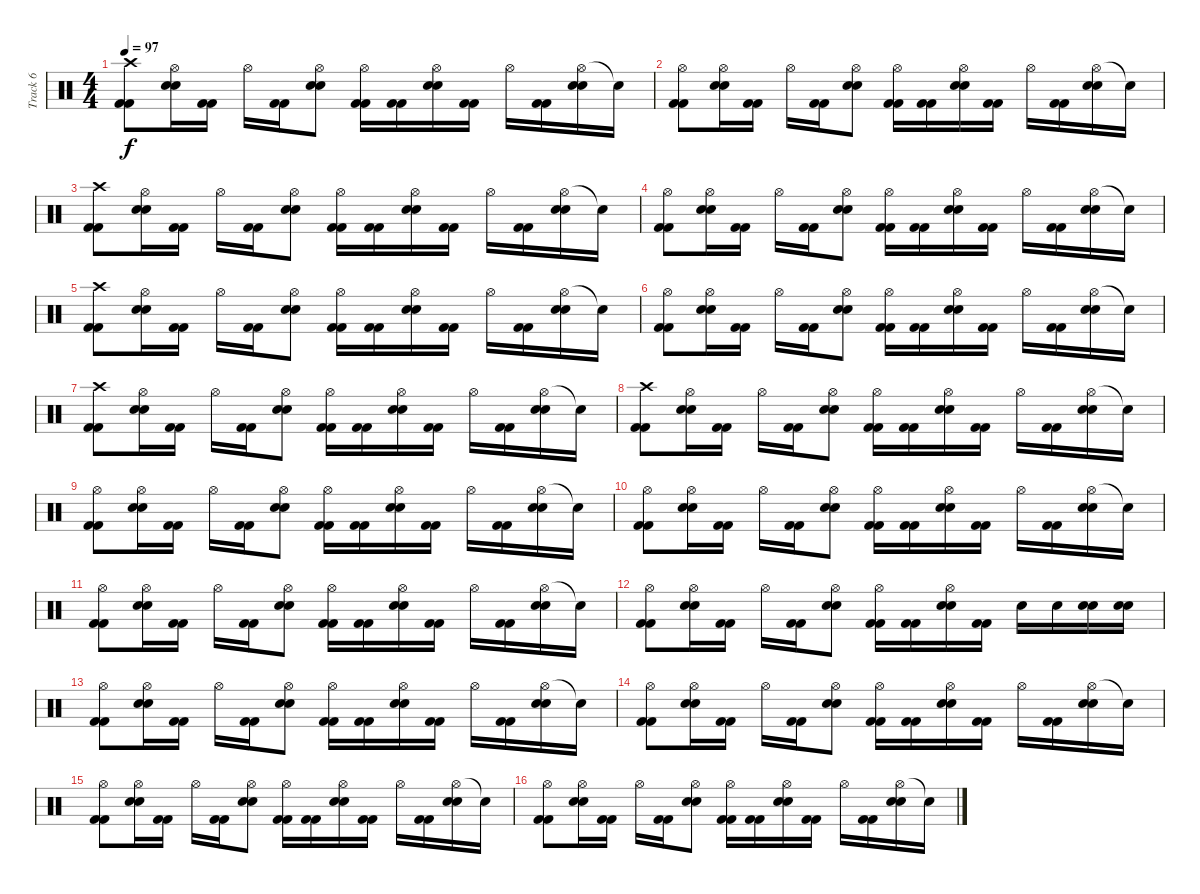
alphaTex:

\track ("Track 6" "Track 6") {instrument percussion}
\staff {score}
\articulation defaults
\ts (4 4)
\tempo 97
\clef neutral
\ks c
("Crash high (hit)" "Kick (hit) 2" "Kick (hit) 2").8{dy f} ("Hi-Hat (open)" "Electric Snare (hit)" "Electric Snare (hit)").16 ("Kick (hit) 2" "Kick (hit) 2").16 "Hi-Hat (open)".16 ("Kick (hit) 2" "Kick (hit) 2").16 ("Hi-Hat (open)" "Electric Snare (hit)" "Electric Snare (hit)").8 ("Hi-Hat (open)" "Kick (hit) 2" "Kick (hit) 2").16 ("Kick (hit) 2" "Kick (hit) 2").16 ("Hi-Hat (open)" "Electric Snare (hit)" "Electric Snare (hit)").16 ("Kick (hit) 2" "Kick (hit) 2").16 "Hi-Hat (open)".16 ("Kick (hit) 2" "Kick (hit) 2").16 ("Hi-Hat (open)" "Electric Snare (hit)" "Electric Snare (hit)").16 "Snare (hit)"{t}.16 |
("Hi-Hat (open)" "Kick (hit) 2" "Kick (hit) 2").8 ("Hi-Hat (open)" "Electric Snare (hit)" "Electric Snare (hit)").16 ("Kick (hit) 2" "Kick (hit) 2").16 "Hi-Hat (open)".16 ("Kick (hit) 2" "Kick (hit) 2").16 ("Hi-Hat (open)" "Electric Snare (hit)" "Electric Snare (hit)").8 ("Hi-Hat (open)" "Kick (hit) 2" "Kick (hit) 2").16 ("Kick (hit) 2" "Kick (hit) 2").16 ("Hi-Hat (open)" "Electric Snare (hit)" "Electric Snare (hit)").16 ("Kick (hit) 2" "Kick (hit) 2").16 "Hi-Hat (open)".16 ("Kick (hit) 2" "Kick (hit) 2").16 ("Hi-Hat (open)" "Electric Snare (hit)" "Electric Snare (hit)").16 "Snare (hit)"{t}.16 |
("Crash high (hit)" "Kick (hit) 2" "Kick (hit) 2").8 ("Hi-Hat (open)" "Electric Snare (hit)" "Electric Snare (hit)").16 ("Kick (hit) 2" "Kick (hit) 2").16 "Hi-Hat (open)".16 ("Kick (hit) 2" "Kick (hit) 2").16 ("Hi-Hat (open)" "Electric Snare (hit)" "Electric Snare (hit)").8 ("Hi-Hat (open)" "Kick (hit) 2" "Kick (hit) 2").16 ("Kick (hit) 2" "Kick (hit) 2").16 ("Hi-Hat (open)" "Electric Snare (hit)" "Electric Snare (hit)").16 ("Kick (hit) 2" "Kick (hit) 2").16 "Hi-Hat (open)".16 ("Kick (hit) 2" "Kick (hit) 2").16 ("Hi-Hat (open)" "Electric Snare (hit)" "Electric Snare (hit)").16 "Snare (hit)"{t}.16 |
("Hi-Hat (open)" "Kick (hit) 2" "Kick (hit) 2").8 ("Hi-Hat (open)" "Electric Snare (hit)" "Electric Snare (hit)").16 ("Kick (hit) 2" "Kick (hit) 2").16 "Hi-Hat (open)".16 ("Kick (hit) 2" "Kick (hit) 2").16 ("Hi-Hat (open)" "Electric Snare (hit)" "Electric Snare (hit)").8 ("Hi-Hat (open)" "Kick (hit) 2" "Kick (hit) 2").16 ("Kick (hit) 2" "Kick (hit) 2").16 ("Hi-Hat (open)" "Electric Snare (hit)" "Electric Snare (hit)").16 ("Kick (hit) 2" "Kick (hit) 2").16 "Hi-Hat (open)".16 ("Kick (hit) 2" "Kick (hit) 2").16 ("Hi-Hat (open)" "Electric Snare (hit)" "Electric Snare (hit)").16 "Snare (hit)"{t}.16 |
("Crash high (hit)" "Kick (hit) 2" "Kick (hit) 2").8 ("Hi-Hat (open)" "Electric Snare (hit)" "Electric Snare (hit)").16 ("Kick (hit) 2" "Kick (hit) 2").16 "Hi-Hat (open)".16 ("Kick (hit) 2" "Kick (hit) 2").16 ("Hi-Hat (open)" "Electric Snare (hit)" "Electric Snare (hit)").8 ("Hi-Hat (open)" "Kick (hit) 2" "Kick (hit) 2").16 ("Kick (hit) 2" "Kick (hit) 2").16 ("Hi-Hat (open)" "Electric Snare (hit)" "Electric Snare (hit)").16 ("Kick (hit) 2" "Kick (hit) 2").16 "Hi-Hat (open)".16 ("Kick (hit) 2" "Kick (hit) 2").16 ("Hi-Hat (open)" "Electric Snare (hit)" "Electric Snare (hit)").16 "Snare (hit)"{t}.16 |
("Hi-Hat (open)" "Kick (hit) 2" "Kick (hit) 2").8 ("Hi-Hat (open)" "Electric Snare (hit)" "Electric Snare (hit)").16 ("Kick (hit) 2" "Kick (hit) 2").16 "Hi-Hat (open)".16 ("Kick (hit) 2" "Kick (hit) 2").16 ("Hi-Hat (open)" "Electric Snare (hit)" "Electric Snare (hit)").8 ("Hi-Hat (open)" "Kick (hit) 2" "Kick (hit) 2").16 ("Kick (hit) 2" "Kick (hit) 2").16 ("Hi-Hat (open)" "Electric Snare (hit)" "Electric Snare (hit)").16 ("Kick (hit) 2" "Kick (hit) 2").16 "Hi-Hat (open)".16 ("Kick (hit) 2" "Kick (hit) 2").16 ("Hi-Hat (open)" "Electric Snare (hit)" "Electric Snare (hit)").16 "Snare (hit)"{t}.16 |
("Crash high (hit)" "Kick (hit) 2" "Kick (hit) 2").8 ("Hi-Hat (open)" "Electric Snare (hit)" "Electric Snare (hit)").16 ("Kick (hit) 2" "Kick (hit) 2").16 "Hi-Hat (open)".16 ("Kick (hit) 2" "Kick (hit) 2").16 ("Hi-Hat (open)" "Electric Snare (hit)" "Electric Snare (hit)").8 ("Hi-Hat (open)" "Kick (hit) 2" "Kick (hit) 2").16 ("Kick (hit) 2" "Kick (hit) 2").16 ("Hi-Hat (open)" "Electric Snare (hit)" "Electric Snare (hit)").16 ("Kick (hit) 2" "Kick (hit) 2").16 "Hi-Hat (open)".16 ("Kick (hit) 2" "Kick (hit) 2").16 ("Hi-Hat (open)" "Electric Snare (hit)" "Electric Snare (hit)").16 "Snare (hit)"{t}.16 |
("Crash high (hit)" "Kick (hit) 2" "Kick (hit) 2").8 ("Hi-Hat (open)" "Electric Snare (hit)" "Electric Snare (hit)").16 ("Kick (hit) 2" "Kick (hit) 2").16 "Hi-Hat (open)".16 ("Kick (hit) 2" "Kick (hit) 2").16 ("Hi-Hat (open)" "Electric Snare (hit)" "Electric Snare (hit)").8 ("Hi-Hat (open)" "Kick (hit) 2" "Kick (hit) 2").16 ("Kick (hit) 2" "Kick (hit) 2").16 ("Hi-Hat (open)" "Electric Snare (hit)" "Electric Snare (hit)").16 ("Kick (hit) 2" "Kick (hit) 2").16 "Hi-Hat (open)".16 ("Kick (hit) 2" "Kick (hit) 2").16 ("Hi-Hat (open)" "Electric Snare (hit)" "Electric Snare (hit)").16 "Snare (hit)"{t}.16 |
("Hi-Hat (open)" "Kick (hit) 2" "Kick (hit) 2").8 ("Hi-Hat (open)" "Electric Snare (hit)" "Electric Snare (hit)").16 ("Kick (hit) 2" "Kick (hit) 2").16 "Hi-Hat (open)".16 ("Kick (hit) 2" "Kick (hit) 2").16 ("Hi-Hat (open)" "Electric Snare (hit)" "Electric Snare (hit)").8 ("Hi-Hat (open)" "Kick (hit) 2" "Kick (hit) 2").16 ("Kick (hit) 2" "Kick (hit) 2").16 ("Hi-Hat (open)" "Electric Snare (hit)" "Electric Snare (hit)").16 ("Kick (hit) 2" "Kick (hit) 2").16 "Hi-Hat (open)".16 ("Kick (hit) 2" "Kick (hit) 2").16 ("Hi-Hat (open)" "Electric Snare (hit)" "Electric Snare (hit)").16 "Snare (hit)"{t}.16 |
("Hi-Hat (open)" "Kick (hit) 2" "Kick (hit) 2").8 ("Hi-Hat (open)" "Electric Snare (hit)" "Electric Snare (hit)").16 ("Kick (hit) 2" "Kick (hit) 2").16 "Hi-Hat (open)".16 ("Kick (hit) 2" "Kick (hit) 2").16 ("Hi-Hat (open)" "Electric Snare (hit)" "Electric Snare (hit)").8 ("Hi-Hat (open)" "Kick (hit) 2" "Kick (hit) 2").16 ("Kick (hit) 2" "Kick (hit) 2").16 ("Hi-Hat (open)" "Electric Snare (hit)" "Electric Snare (hit)").16 ("Kick (hit) 2" "Kick (hit) 2").16 "Hi-Hat (open)".16 ("Kick (hit) 2" "Kick (hit) 2").16 ("Hi-Hat (open)" "Electric Snare (hit)" "Electric Snare (hit)").16 "Snare (hit)"{t}.16 |
("Hi-Hat (open)" "Kick (hit) 2" "Kick (hit) 2").8 ("Hi-Hat (open)" "Electric Snare (hit)" "Electric Snare (hit)").16 ("Kick (hit) 2" "Kick (hit) 2").16 "Hi-Hat (open)".16 ("Kick (hit) 2" "Kick (hit) 2").16 ("Hi-Hat (open)" "Electric Snare (hit)" "Electric Snare (hit)").8 ("Hi-Hat (open)" "Kick (hit) 2" "Kick (hit) 2").16 ("Kick (hit) 2" "Kick (hit) 2").16 ("Hi-Hat (open)" "Electric Snare (hit)" "Electric Snare (hit)").16 ("Kick (hit) 2" "Kick (hit) 2").16 "Hi-Hat (open)".16 ("Kick (hit) 2" "Kick (hit) 2").16 ("Hi-Hat (open)" "Electric Snare (hit)" "Electric Snare (hit)").16 "Snare (hit)"{t}.16 |
("Hi-Hat (open)" "Kick (hit) 2" "Kick (hit) 2").8 ("Hi-Hat (open)" "Electric Snare (hit)" "Electric Snare (hit)").16 ("Kick (hit) 2" "Kick (hit) 2").16 "Hi-Hat (open)".16 ("Kick (hit) 2" "Kick (hit) 2").16 ("Hi-Hat (open)" "Electric Snare (hit)" "Electric Snare (hit)").8 ("Hi-Hat (open)" "Kick (hit) 2" "Kick (hit) 2").16 ("Kick (hit) 2" "Kick (hit) 2").16 ("Hi-Hat (open)" "Electric Snare (hit)" "Electric Snare (hit)").16 ("Kick (hit) 2" "Kick (hit) 2").16 "Electric Snare (hit)".16 "Electric Snare (hit)".16 ("Electric Snare (hit)" "Electric Snare (hit)").16 ("Electric Snare (hit)" "Electric Snare (hit)").16 |
("Hi-Hat (open)" "Kick (hit) 2" "Kick (hit) 2").8 ("Hi-Hat (open)" "Electric Snare (hit)" "Electric Snare (hit)").16 ("Kick (hit) 2" "Kick (hit) 2").16 "Hi-Hat (open)".16 ("Kick (hit) 2" "Kick (hit) 2").16 ("Hi-Hat (open)" "Electric Snare (hit)" "Electric Snare (hit)").8 ("Hi-Hat (open)" "Kick (hit) 2" "Kick (hit) 2").16 ("Kick (hit) 2" "Kick (hit) 2").16 ("Hi-Hat (open)" "Electric Snare (hit)" "Electric Snare (hit)").16 ("Kick (hit) 2" "Kick (hit) 2").16 "Hi-Hat (open)".16 ("Kick (hit) 2" "Kick (hit) 2").16 ("Hi-Hat (open)" "Electric Snare (hit)" "Electric Snare (hit)").16 "Snare (hit)"{t}.16 |
("Hi-Hat (open)" "Kick (hit) 2" "Kick (hit) 2").8 ("Hi-Hat (open)" "Electric Snare (hit)" "Electric Snare (hit)").16 ("Kick (hit) 2" "Kick (hit) 2").16 "Hi-Hat (open)".16 ("Kick (hit) 2" "Kick (hit) 2").16 ("Hi-Hat (open)" "Electric Snare (hit)" "Electric Snare (hit)").8 ("Hi-Hat (open)" "Kick (hit) 2" "Kick (hit) 2").16 ("Kick (hit) 2" "Kick (hit) 2").16 ("Hi-Hat (open)" "Electric Snare (hit)" "Electric Snare (hit)").16 ("Kick (hit) 2" "Kick (hit) 2").16 "Hi-Hat (open)".16 ("Kick (hit) 2" "Kick (hit) 2").16 ("Hi-Hat (open)" "Electric Snare (hit)" "Electric Snare (hit)").16 "Snare (hit)"{t}.16 |
("Hi-Hat (open)" "Kick (hit) 2" "Kick (hit) 2").8 ("Hi-Hat (open)" "Electric Snare (hit)" "Electric Snare (hit)").16 ("Kick (hit) 2" "Kick (hit) 2").16 "Hi-Hat (open)".16 ("Kick (hit) 2" "Kick (hit) 2").16 ("Hi-Hat (open)" "Electric Snare (hit)" "Electric Snare (hit)").8 ("Hi-Hat (open)" "Kick (hit) 2" "Kick (hit) 2").16 ("Kick (hit) 2" "Kick (hit) 2").16 ("Hi-Hat (open)" "Electric Snare (hit)" "Electric Snare (hit)").16 ("Kick (hit) 2" "Kick (hit) 2").16 "Hi-Hat (open)".16 ("Kick (hit) 2" "Kick (hit) 2").16 ("Hi-Hat (open)" "Electric Snare (hit)" "Electric Snare (hit)").16 "Snare (hit)"{t}.16 |
("Hi-Hat (open)" "Kick (hit) 2" "Kick (hit) 2").8 ("Hi-Hat (open)" "Electric Snare (hit)" "Electric Snare (hit)").16 ("Kick (hit) 2" "Kick (hit) 2").16 "Hi-Hat (open)".16 ("Kick (hit) 2" "Kick (hit) 2").16 ("Hi-Hat (open)" "Electric Snare (hit)" "Electric Snare (hit)").8 ("Hi-Hat (open)" "Kick (hit) 2" "Kick (hit) 2").16 ("Kick (hit) 2" "Kick (hit) 2").16 ("Hi-Hat (open)" "Electric Snare (hit)" "Electric Snare (hit)").16 ("Kick (hit) 2" "Kick (hit) 2").16 "Hi-Hat (open)".16 ("Kick (hit) 2" "Kick (hit) 2").16 ("Hi-Hat (open)" "Electric Snare (hit)" "Electric Snare (hit)").16 "Snare (hit)"{t}.16
